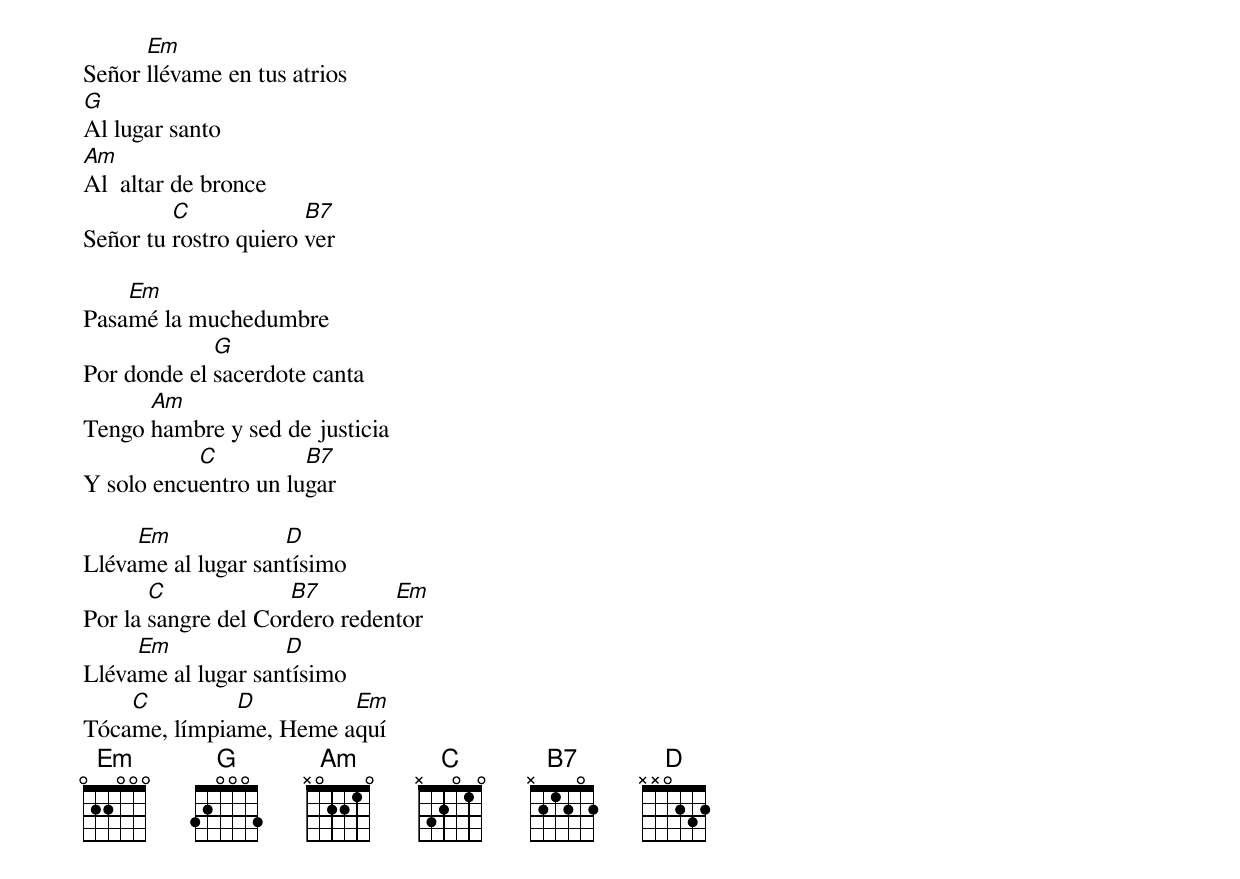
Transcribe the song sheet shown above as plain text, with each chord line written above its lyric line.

      Em
Señor llévame en tus atrios
G
Al lugar santo
Am
Al  altar de bronce
         C             B7
Señor tu rostro quiero ver

    Em
Pasamé la muchedumbre
             G
Por donde el sacerdote canta
      Am
Tengo hambre y sed de justicia
           C          B7
Y solo encuentro un lugar

     Em             D
Llévame al lugar santísimo
       C             B7        Em
Por la sangre del Cordero redentor
     Em             D
Llévame al lugar santísimo
    C         D         Em
Tócame, límpiame, Heme aquí
